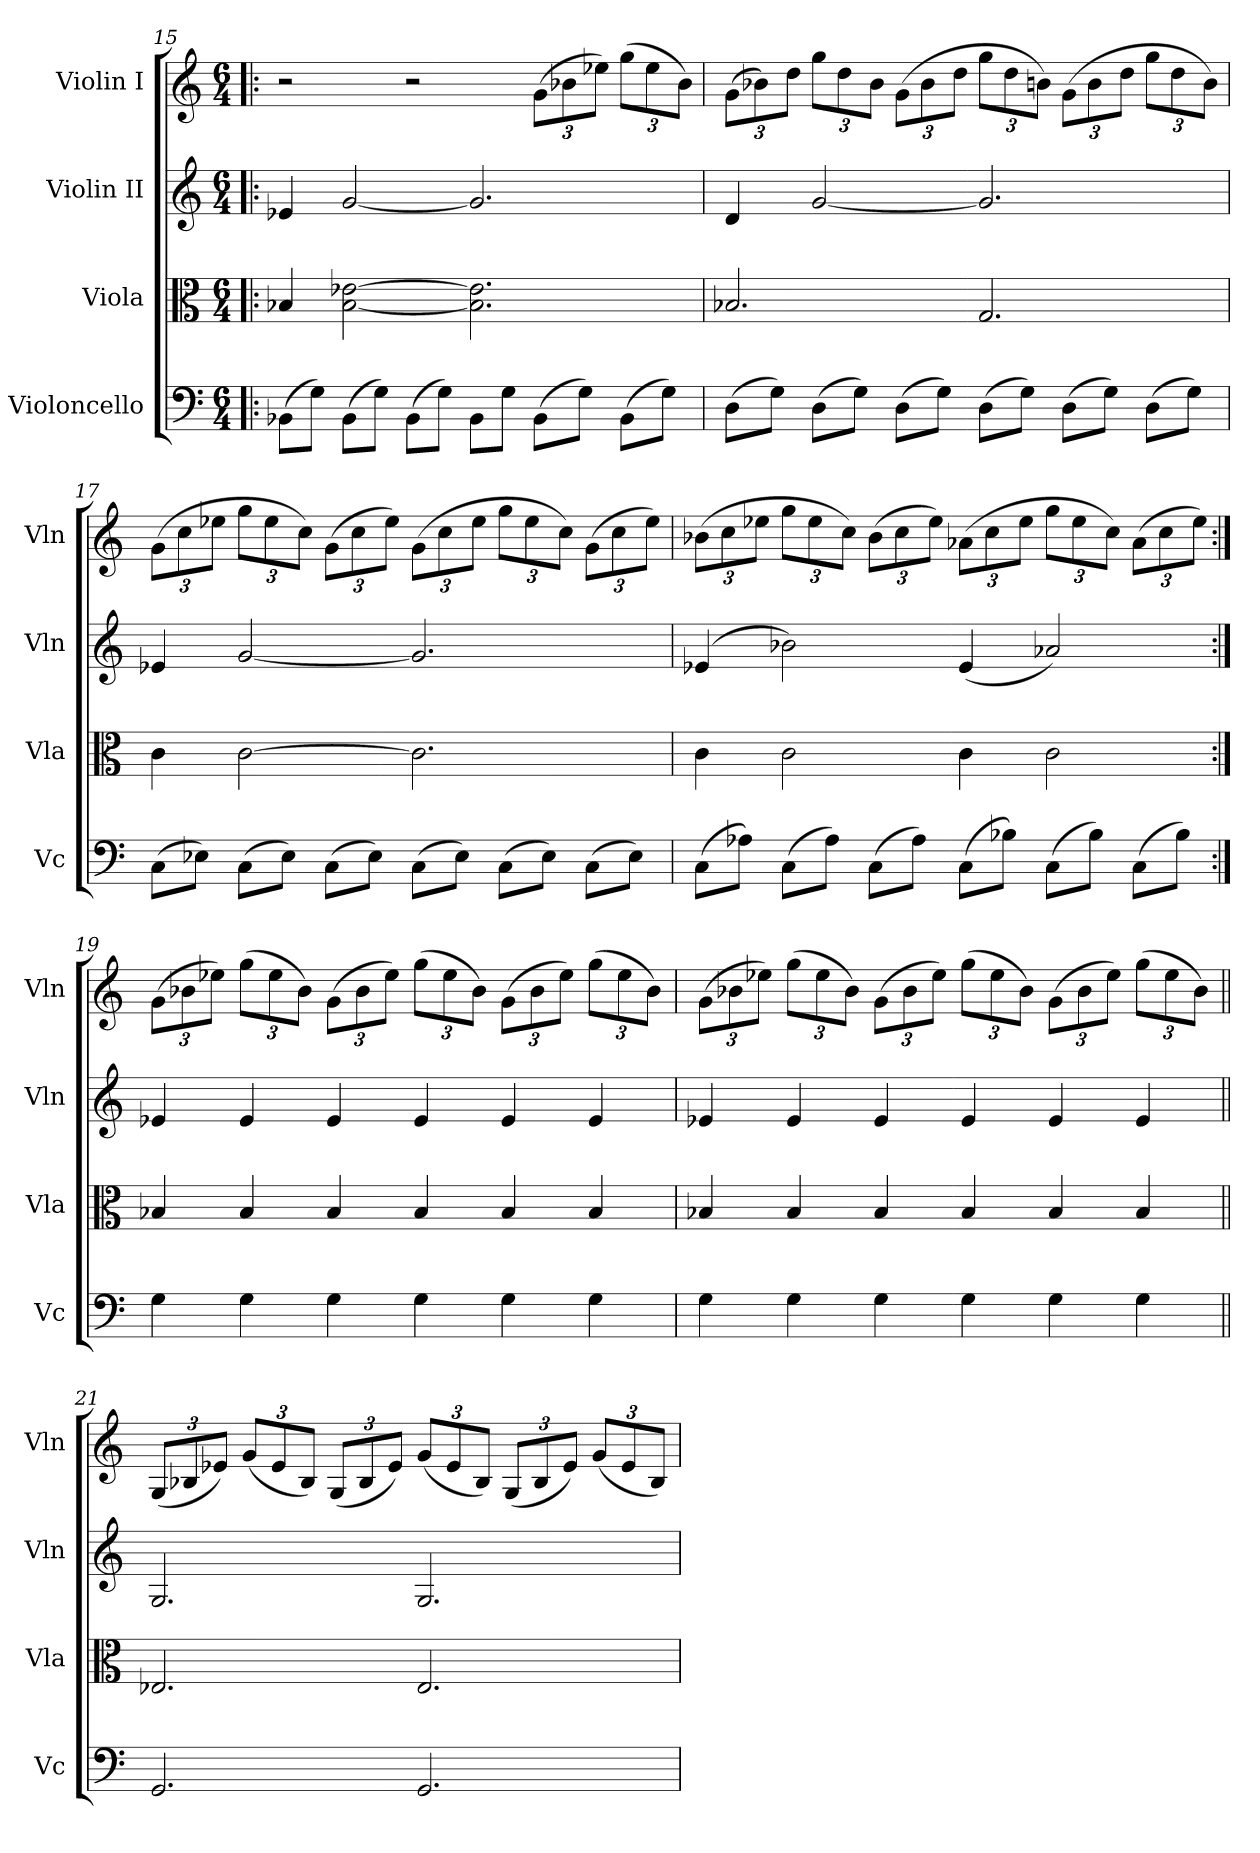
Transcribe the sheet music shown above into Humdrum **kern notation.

**kern	**kern	**kern	**kern
*part4	*part3	*part2	*part1
*staff4	*staff3	*staff2	*staff1
*I"Violoncello	*I"Viola	*I"Violin II	*I"Violin I
*I'Vc	*I'Vla	*I'Vln	*I'Vln
!!LO:LB:g=z
*clefF4	*clefC3	*clefG2	*clefG2
*k[]	*k[]	*k[]	*k[]
*M6/4	*M6/4	*M6/4	*M6/4
=15!|:	=15!|:	=15!|:	=15!|:
(8BB-X\L	4B-X/	4e-X/	2r
8G\J)	.	.	.
(8BB-\L	[2B-\ [2e-X\	[2g/	.
8G\J)	.	.	.
(8BB-\L	.	.	2r
8G\J)	.	.	.
8BB-\L	2.B-\] 2.e-\]	2.g/]	.
8G\J	.	.	.
*	*	*	*Xbrackettup
(8BB-\L	.	.	(12g\L
.	.	.	12b-X\
8G\J)	.	.	.
.	.	.	12ee-X\J)
(8BB-\L	.	.	(12gg\L
.	.	.	12ee-\
8G\J)	.	.	.
.	.	.	12b-\J)
=16	=16	=16	=16
(8D\L	2.B-X/	4d/	(12g\L
.	.	.	12b-X\)
8G\J)	.	.	.
.	.	.	12dd\J
(8D\L	.	[2g/	12gg\L
.	.	.	12dd\
8G\J)	.	.	.
.	.	.	12b-\J
(8D\L	.	.	(12g\L
.	.	.	12b-\
8G\J)	.	.	.
.	.	.	12dd\J
(8D\L	2.G/	2.g/]	12gg\L
.	.	.	12dd\
8G\J)	.	.	.
.	.	.	12bn\J)
(8D\L	.	.	(12g\L
.	.	.	12b\
8G\J)	.	.	.
.	.	.	12dd\J
(8D\L	.	.	12gg\L
.	.	.	12dd\
8G\J)	.	.	.
.	.	.	12b\J)
!!LO:LB:g=z
=17	=17	=17	=17
(8C\L	4c\	4e-X/	(12g\L
.	.	.	12cc\
8E-X\J)	.	.	.
.	.	.	12ee-X\J
(8C\L	[2c\	[2g/	12gg\L
.	.	.	12ee-\
8E-\J)	.	.	.
.	.	.	12cc\J)
(8C\L	.	.	(12g\L
.	.	.	12cc\
8E-\J)	.	.	.
.	.	.	12ee-\J)
(8C\L	2.c\]	2.g/]	(12g\L
.	.	.	12cc\
8E-\J)	.	.	.
.	.	.	12ee-\J
(8C\L	.	.	12gg\L
.	.	.	12ee-\
8E-\J)	.	.	.
.	.	.	12cc\J)
(8C\L	.	.	(12g\L
.	.	.	12cc\
8E-\J)	.	.	.
.	.	.	12ee-\J)
=18	=18	=18	=18
(8C\L	4c\	(4e-X/	(12b-X\L
.	.	.	12cc\
8A-X\J)	.	.	.
.	.	.	12ee-X\J
(8C\L	2c\	2b-X\)	12gg\L
.	.	.	12ee-\
8A-\J)	.	.	.
.	.	.	12cc\J)
(8C\L	.	.	(12b-\L
.	.	.	12cc\
8A-\J)	.	.	.
.	.	.	12ee-\J)
(8C\L	4c\	(4e-/	(12a-X\L
.	.	.	12cc\
8B-X\J)	.	.	.
.	.	.	12ee-\J
(8C\L	2c\	2a-X/)	12gg\L
.	.	.	12ee-\
8B-\J)	.	.	.
.	.	.	12cc\J)
(8C\L	.	.	(12a-\L
.	.	.	12cc\
8B-\J)	.	.	.
.	.	.	12ee-\J)
!!LO:PB:g=z
=19:|!	=19:|!	=19:|!	=19:|!
4G\	4B-X/	4e-X/	(12g\L
.	.	.	12b-X\
.	.	.	12ee-X\J)
4G\	4B-/	4e-/	(12gg\L
.	.	.	12ee-\
.	.	.	12b-\J)
4G\	4B-/	4e-/	(12g\L
.	.	.	12b-\
.	.	.	12ee-\J)
4G\	4B-/	4e-/	(12gg\L
.	.	.	12ee-\
.	.	.	12b-\J)
4G\	4B-/	4e-/	(12g\L
.	.	.	12b-\
.	.	.	12ee-\J)
4G\	4B-/	4e-/	(12gg\L
.	.	.	12ee-\
.	.	.	12b-\J)
=20	=20	=20	=20
4G\	4B-X/	4e-X/	(12g\L
.	.	.	12b-X\
.	.	.	12ee-X\J)
4G\	4B-/	4e-/	(12gg\L
.	.	.	12ee-\
.	.	.	12b-\J)
4G\	4B-/	4e-/	(12g\L
.	.	.	12b-\
.	.	.	12ee-\J)
4G\	4B-/	4e-/	(12gg\L
.	.	.	12ee-\
.	.	.	12b-\J)
4G\	4B-/	4e-/	(12g\L
.	.	.	12b-\
.	.	.	12ee-\J)
4G\	4B-/	4e-/	(12gg\L
.	.	.	12ee-\
.	.	.	12b-\J)
!!LO:LB:g=z
=21||	=21||	=21||	=21||
2.GG/	2.E-X/	2.G/	(12G/L
.	.	.	12B-X/
.	.	.	12e-X/J)
.	.	.	(12g/L
.	.	.	12e-/
.	.	.	12B-/J)
.	.	.	(12G/L
.	.	.	12B-/
.	.	.	12e-/J)
2.GG/	2.E-/	2.G/	(12g/L
.	.	.	12e-/
.	.	.	12B-/J)
.	.	.	(12G/L
.	.	.	12B-/
.	.	.	12e-/J)
.	.	.	(12g/L
.	.	.	12e-/
.	.	.	12B-/J)
=	=	=	=
*-	*-	*-	*-
